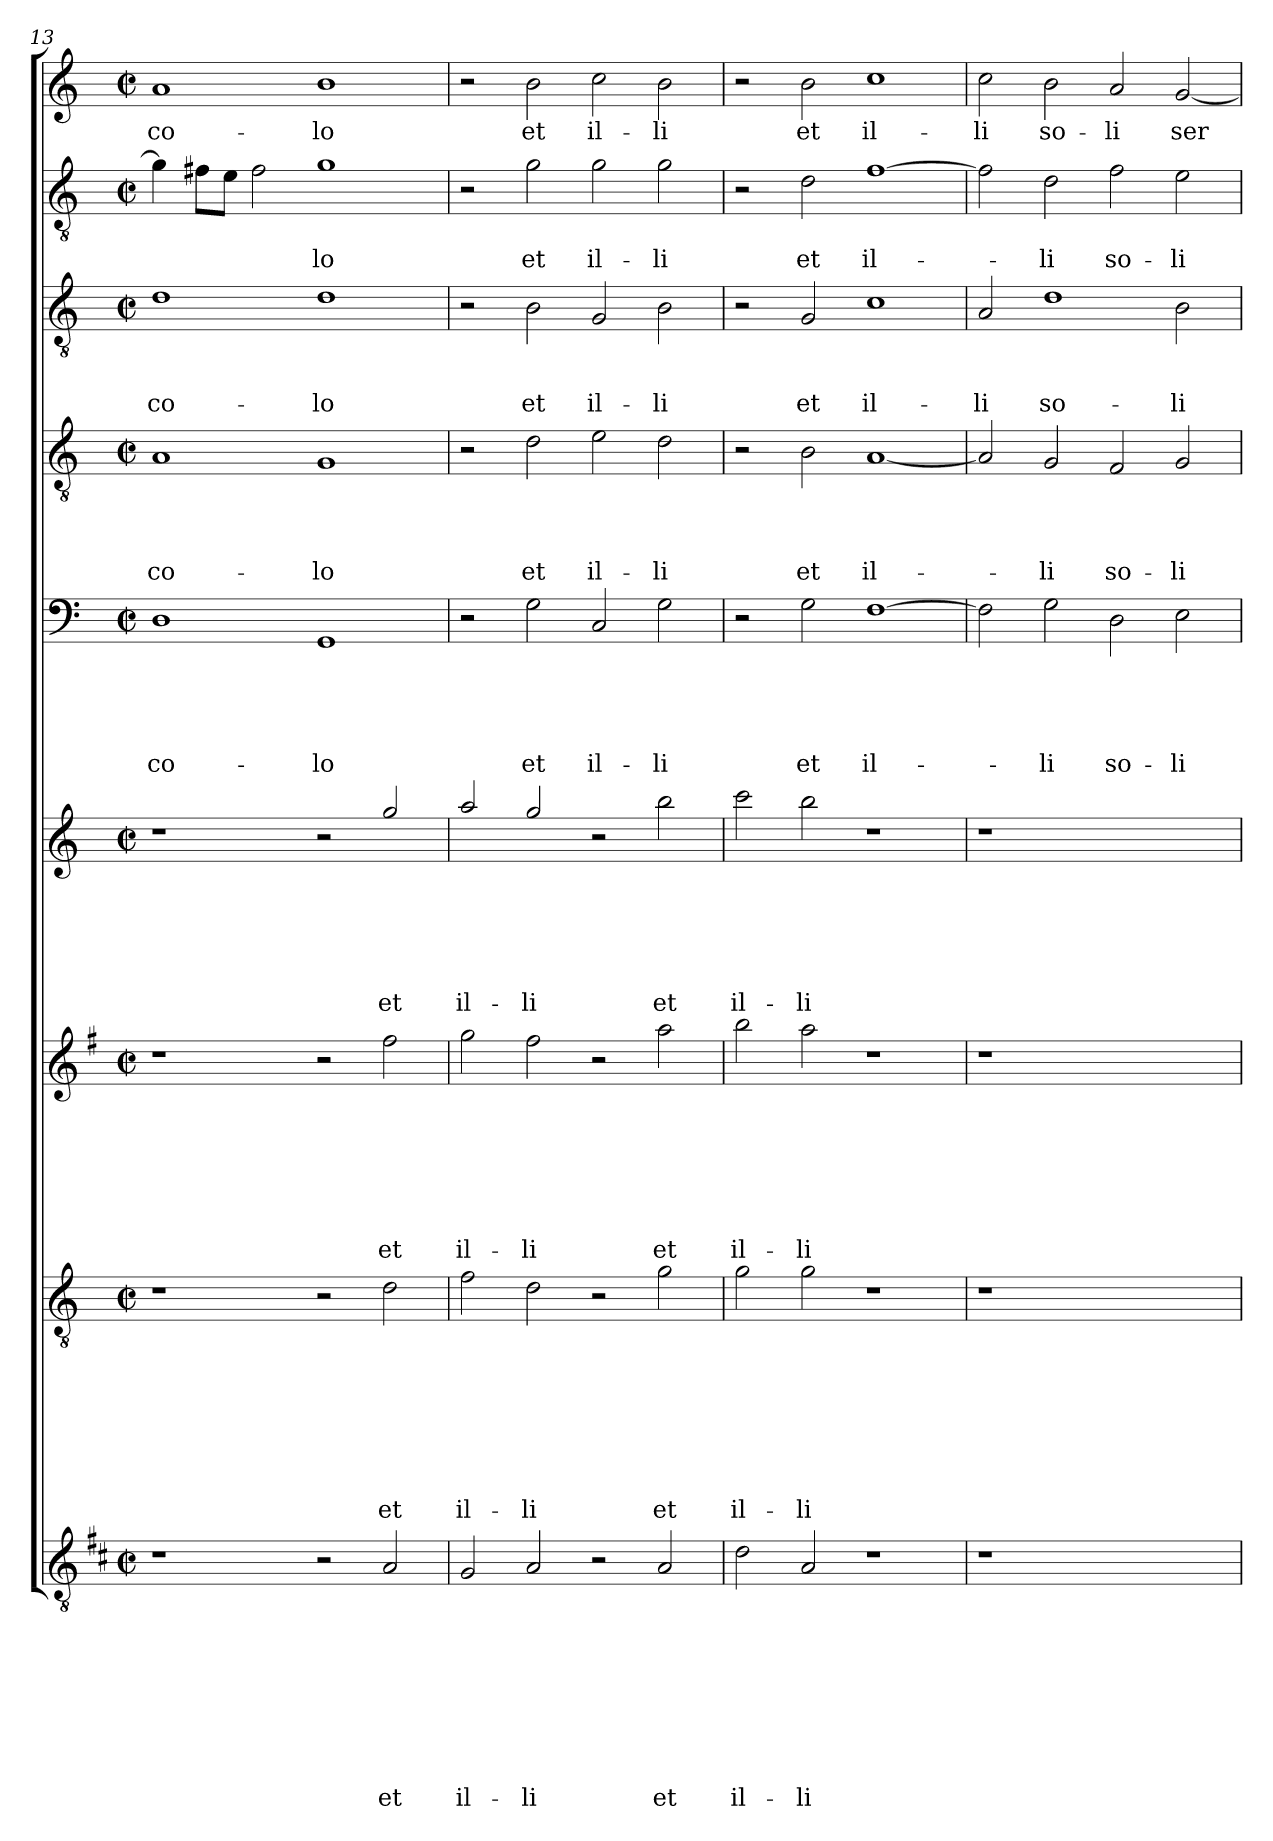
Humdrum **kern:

**kern	**text	**text	**text	**text	**text	**text	**text	**text	**text	**kern	**text	**text	**text	**text	**text	**text	**text	**text	**kern	**text	**text	**text	**text	**text	**text	**text	**kern	**text	**text	**text	**text	**text	**text	**kern	**text	**text	**text	**text	**text	**kern	**text	**text	**text	**text	**kern	**text	**text	**text	**kern	**text	**text	**kern	**text
*part9	*part9	*part9	*part9	*part9	*part9	*part9	*part9	*part9	*part9	*part8	*part8	*part8	*part8	*part8	*part8	*part8	*part8	*part8	*part7	*part7	*part7	*part7	*part7	*part7	*part7	*part7	*part6	*part6	*part6	*part6	*part6	*part6	*part6	*part5	*part5	*part5	*part5	*part5	*part5	*part4	*part4	*part4	*part4	*part4	*part3	*part3	*part3	*part3	*part2	*part2	*part2	*part1	*part1
*staff9	*staff9	*staff9	*staff9	*staff9	*staff9	*staff9	*staff9	*staff9	*staff9	*staff8	*staff8	*staff8	*staff8	*staff8	*staff8	*staff8	*staff8	*staff8	*staff7	*staff7	*staff7	*staff7	*staff7	*staff7	*staff7	*staff7	*staff6	*staff6	*staff6	*staff6	*staff6	*staff6	*staff6	*staff5	*staff5	*staff5	*staff5	*staff5	*staff5	*staff4	*staff4	*staff4	*staff4	*staff4	*staff3	*staff3	*staff3	*staff3	*staff2	*staff2	*staff2	*staff1	*staff1
!!LO:PB:g=z
*clefGv2	*	*	*	*	*	*	*	*	*	*clefGv2	*	*	*	*	*	*	*	*	*clefG2	*	*	*	*	*	*	*	*clefG2	*	*	*	*	*	*	*clefF4	*	*	*	*	*	*clefGv2	*	*	*	*	*clefGv2	*	*	*	*clefGv2	*	*	*clefG2	*
*ITrd1c2	*	*	*	*	*	*	*	*	*	*	*	*	*	*	*	*	*	*	*ITrd4c7	*	*	*	*	*	*	*	*ITrd8c14	*	*	*	*	*	*	*	*	*	*	*	*	*	*	*	*	*	*	*	*	*	*	*	*	*	*
*k[]	*	*	*	*	*	*	*	*	*	*k[]	*	*	*	*	*	*	*	*	*k[]	*	*	*	*	*	*	*	*k[]	*	*	*	*	*	*	*k[]	*	*	*	*	*	*k[]	*	*	*	*	*k[]	*	*	*	*k[]	*	*	*k[]	*
*C:	*	*	*	*	*	*	*	*	*	*C:	*	*	*	*	*	*	*	*	*C:	*	*	*	*	*	*	*	*C:	*	*	*	*	*	*	*C:	*	*	*	*	*	*C:	*	*	*	*	*C:	*	*	*	*C:	*	*	*C:	*
*M2/2	*	*	*	*	*	*	*	*	*	*M2/2	*	*	*	*	*	*	*	*	*M2/2	*	*	*	*	*	*	*	*M2/2	*	*	*	*	*	*	*M2/2	*	*	*	*	*	*M2/2	*	*	*	*	*M2/2	*	*	*	*M2/2	*	*	*M2/2	*
*met(c|)	*	*	*	*	*	*	*	*	*	*met(c|)	*	*	*	*	*	*	*	*	*met(c|)	*	*	*	*	*	*	*	*met(c|)	*	*	*	*	*	*	*met(c|)	*	*	*	*	*	*met(c|)	*	*	*	*	*met(c|)	*	*	*	*met(c|)	*	*	*met(c|)	*
=13	=13	=13	=13	=13	=13	=13	=13	=13	=13	=13	=13	=13	=13	=13	=13	=13	=13	=13	=13	=13	=13	=13	=13	=13	=13	=13	=13	=13	=13	=13	=13	=13	=13	=13	=13	=13	=13	=13	=13	=13	=13	=13	=13	=13	=13	=13	=13	=13	=13	=13	=13	=13	=13
!	!	!	!	!	!	!	!	!	!	!	!	!	!	!	!	!	!	!	!	!	!	!	!	!	!	!	!	!	!	!	!	!	!	!	!	!	!	!	!LO:LY:b	!	!	!	!	!LO:LY:b	!	!	!	!LO:LY:b	!	!	!	!	!LO:LY:b
1r	.	.	.	.	.	.	.	.	.	1r	.	.	.	.	.	.	.	.	1r	.	.	.	.	.	.	.	1r	.	.	.	.	.	.	1D	.	.	.	.	co-	1A	.	.	.	co-	1d	.	.	co-	4g\]	.	.	1a	co-
.	.	.	.	.	.	.	.	.	.	.	.	.	.	.	.	.	.	.	.	.	.	.	.	.	.	.	.	.	.	.	.	.	.	.	.	.	.	.	.	.	.	.	.	.	.	.	.	.	8f#X\L	.	.	.	.
.	.	.	.	.	.	.	.	.	.	.	.	.	.	.	.	.	.	.	.	.	.	.	.	.	.	.	.	.	.	.	.	.	.	.	.	.	.	.	.	.	.	.	.	.	.	.	.	.	8e\J	.	.	.	.
.	.	.	.	.	.	.	.	.	.	.	.	.	.	.	.	.	.	.	.	.	.	.	.	.	.	.	.	.	.	.	.	.	.	.	.	.	.	.	.	.	.	.	.	.	.	.	.	.	2f#\	.	.	.	.
!	!	!	!	!	!	!	!	!	!	!	!	!	!	!	!	!	!	!	!	!	!	!	!	!	!	!	!	!	!	!	!	!	!	!	!	!	!	!	!LO:LY:b	!	!	!	!	!LO:LY:b	!	!	!	!LO:LY:b	!	!	!LO:LY:b	!	!LO:LY:b
2r	.	.	.	.	.	.	.	.	.	2r	.	.	.	.	.	.	.	.	2r	.	.	.	.	.	.	.	2r	.	.	.	.	.	.	1GG	.	.	.	.	-lo	1G	.	.	.	-lo	1d	.	.	-lo	1g	.	-lo	1b	-lo
!	!	!	!	!	!	!	!	!	!LO:LY:b	!	!	!	!	!	!	!	!	!LO:LY:b	!	!	!	!	!	!	!	!LO:LY:b	!	!	!	!	!	!	!LO:LY:b	!	!	!	!	!	!	!	!	!	!	!	!	!	!	!	!	!	!	!	!
2G/	.	.	.	.	.	.	.	.	et	2d\	.	.	.	.	.	.	.	et	2b\	.	.	.	.	.	.	et	2g/	.	.	.	.	.	et	.	.	.	.	.	.	.	.	.	.	.	.	.	.	.	.	.	.	.	.
=14	=14	=14	=14	=14	=14	=14	=14	=14	=14	=14	=14	=14	=14	=14	=14	=14	=14	=14	=14	=14	=14	=14	=14	=14	=14	=14	=14	=14	=14	=14	=14	=14	=14	=14	=14	=14	=14	=14	=14	=14	=14	=14	=14	=14	=14	=14	=14	=14	=14	=14	=14	=14	=14
!	!	!	!	!	!	!	!	!	!LO:LY:b	!	!	!	!	!	!	!	!	!LO:LY:b	!	!	!	!	!	!	!	!LO:LY:b	!	!	!	!	!	!	!LO:LY:b	!	!	!	!	!	!	!	!	!	!	!	!	!	!	!	!	!	!	!	!
2F/	.	.	.	.	.	.	.	.	il-	2f\	.	.	.	.	.	.	.	il-	2cc\	.	.	.	.	.	.	il-	2a/	.	.	.	.	.	il-	2r	.	.	.	.	.	2r	.	.	.	.	2r	.	.	.	2r	.	.	2r	.
!	!	!	!	!	!	!	!	!	!LO:LY:b	!	!	!	!	!	!	!	!	!LO:LY:b	!	!	!	!	!	!	!	!LO:LY:b	!	!	!	!	!	!	!LO:LY:b	!	!	!	!	!	!LO:LY:b	!	!	!	!	!LO:LY:b	!	!	!	!LO:LY:b	!	!	!LO:LY:b	!	!LO:LY:b
2G/	.	.	.	.	.	.	.	.	-li	2d\	.	.	.	.	.	.	.	-li	2b\	.	.	.	.	.	.	-li	2g/	.	.	.	.	.	-li	2G\	.	.	.	.	et	2d\	.	.	.	et	2B\	.	.	et	2g\	.	et	2b\	et
!	!	!	!	!	!	!	!	!	!	!	!	!	!	!	!	!	!	!	!	!	!	!	!	!	!	!	!	!	!	!	!	!	!	!	!	!	!	!	!LO:LY:b	!	!	!	!	!LO:LY:b	!	!	!	!LO:LY:b	!	!	!LO:LY:b	!	!LO:LY:b
2r	.	.	.	.	.	.	.	.	.	2r	.	.	.	.	.	.	.	.	2r	.	.	.	.	.	.	.	2r	.	.	.	.	.	.	2C/	.	.	.	.	il-	2e\	.	.	.	il-	2G/	.	.	il-	2g\	.	il-	2cc\	il-
!	!	!	!	!	!	!	!	!	!LO:LY:b	!	!	!	!	!	!	!	!	!LO:LY:b	!	!	!	!	!	!	!	!LO:LY:b	!	!	!	!	!	!	!LO:LY:b	!	!	!	!	!	!LO:LY:b	!	!	!	!	!LO:LY:b	!	!	!	!LO:LY:b	!	!	!LO:LY:b	!	!LO:LY:b
2G/	.	.	.	.	.	.	.	.	et	2g\	.	.	.	.	.	.	.	et	2dd\	.	.	.	.	.	.	et	2b\	.	.	.	.	.	et	2G\	.	.	.	.	-li	2d\	.	.	.	-li	2B\	.	.	-li	2g\	.	-li	2b\	-li
=15	=15	=15	=15	=15	=15	=15	=15	=15	=15	=15	=15	=15	=15	=15	=15	=15	=15	=15	=15	=15	=15	=15	=15	=15	=15	=15	=15	=15	=15	=15	=15	=15	=15	=15	=15	=15	=15	=15	=15	=15	=15	=15	=15	=15	=15	=15	=15	=15	=15	=15	=15	=15	=15
!	!	!	!	!	!	!	!	!	!LO:LY:b	!	!	!	!	!	!	!	!	!LO:LY:b	!	!	!	!	!	!	!	!LO:LY:b	!	!	!	!	!	!	!LO:LY:b	!	!	!	!	!	!	!	!	!	!	!	!	!	!	!	!	!	!	!	!
2c\	.	.	.	.	.	.	.	.	il-	2g\	.	.	.	.	.	.	.	il-	2ee\	.	.	.	.	.	.	il-	2cc\	.	.	.	.	.	il-	2r	.	.	.	.	.	2r	.	.	.	.	2r	.	.	.	2r	.	.	2r	.
!	!	!	!	!	!	!	!	!	!LO:LY:b	!	!	!	!	!	!	!	!	!LO:LY:b	!	!	!	!	!	!	!	!LO:LY:b	!	!	!	!	!	!	!LO:LY:b	!	!	!	!	!	!LO:LY:b	!	!	!	!	!LO:LY:b	!	!	!	!LO:LY:b	!	!	!LO:LY:b	!	!LO:LY:b
2G/	.	.	.	.	.	.	.	.	-li	2g\	.	.	.	.	.	.	.	-li	2dd\	.	.	.	.	.	.	-li	2b\	.	.	.	.	.	-li	2G\	.	.	.	.	et	2B\	.	.	.	et	2G/	.	.	et	2d\	.	et	2b\	et
!	!	!	!	!	!	!	!	!	!	!	!	!	!	!	!	!	!	!	!	!	!	!	!	!	!	!	!	!	!	!	!	!	!	!	!	!	!	!	!LO:LY:b	!	!	!	!	!LO:LY:b	!	!	!	!LO:LY:b	!	!	!LO:LY:b	!	!LO:LY:b
1r	.	.	.	.	.	.	.	.	.	1r	.	.	.	.	.	.	.	.	1r	.	.	.	.	.	.	.	1r	.	.	.	.	.	.	[1F	.	.	.	.	il-	[1A	.	.	.	il-	1c	.	.	il-	[1f	.	il-	1cc	il-
=16	=16	=16	=16	=16	=16	=16	=16	=16	=16	=16	=16	=16	=16	=16	=16	=16	=16	=16	=16	=16	=16	=16	=16	=16	=16	=16	=16	=16	=16	=16	=16	=16	=16	=16	=16	=16	=16	=16	=16	=16	=16	=16	=16	=16	=16	=16	=16	=16	=16	=16	=16	=16	=16
!	!	!	!	!	!	!	!	!	!	!	!	!	!	!	!	!	!	!	!	!	!	!	!	!	!	!	!	!	!	!	!	!	!	!	!	!	!	!	!	!	!	!	!	!	!	!	!	!LO:LY:b	!	!	!	!	!LO:LY:b
1r	.	.	.	.	.	.	.	.	.	1r	.	.	.	.	.	.	.	.	1r	.	.	.	.	.	.	.	1r	.	.	.	.	.	.	2F\]	.	.	.	.	.	2A/]	.	.	.	.	2A/	.	.	-li	2f\]	.	.	2cc\	-li
!	!	!	!	!	!	!	!	!	!	!	!	!	!	!	!	!	!	!	!	!	!	!	!	!	!	!	!	!	!	!	!	!	!	!	!	!	!	!	!LO:LY:b	!	!	!	!	!LO:LY:b	!	!	!	!LO:LY:b	!	!	!LO:LY:b	!	!LO:LY:b
.	.	.	.	.	.	.	.	.	.	.	.	.	.	.	.	.	.	.	.	.	.	.	.	.	.	.	.	.	.	.	.	.	.	2G\	.	.	.	.	-li	2G/	.	.	.	-li	1d	.	.	so-	2d\	.	-li	2b\	so-
!	!	!	!	!	!	!	!	!	!	!	!	!	!	!	!	!	!	!	!	!	!	!	!	!	!	!	!	!	!	!	!	!	!	!	!	!	!	!	!LO:LY:b	!	!	!	!	!LO:LY:b	!	!	!	!	!	!	!LO:LY:b	!	!LO:LY:b
1ryy	.	.	.	.	.	.	.	.	.	1ryy	.	.	.	.	.	.	.	.	1ryy	.	.	.	.	.	.	.	1ryy	.	.	.	.	.	.	2D\	.	.	.	.	so-	2F/	.	.	.	so-	.	.	.	.	2f\	.	so-	2a/	-li
!	!	!	!	!	!	!	!	!	!	!	!	!	!	!	!	!	!	!	!	!	!	!	!	!	!	!	!	!	!	!	!	!	!	!	!	!	!	!	!LO:LY:b	!	!	!	!	!LO:LY:b	!	!	!	!LO:LY:b	!	!	!LO:LY:b	!	!LO:LY:b
.	.	.	.	.	.	.	.	.	.	.	.	.	.	.	.	.	.	.	.	.	.	.	.	.	.	.	.	.	.	.	.	.	.	2E\	.	.	.	.	-li	2G/	.	.	.	-li	2B\	.	.	-li	2e\	.	-li	[2g/	ser-
=	=	=	=	=	=	=	=	=	=	=	=	=	=	=	=	=	=	=	=	=	=	=	=	=	=	=	=	=	=	=	=	=	=	=	=	=	=	=	=	=	=	=	=	=	=	=	=	=	=	=	=	=	=
*-	*-	*-	*-	*-	*-	*-	*-	*-	*-	*-	*-	*-	*-	*-	*-	*-	*-	*-	*-	*-	*-	*-	*-	*-	*-	*-	*-	*-	*-	*-	*-	*-	*-	*-	*-	*-	*-	*-	*-	*-	*-	*-	*-	*-	*-	*-	*-	*-	*-	*-	*-	*-	*-
